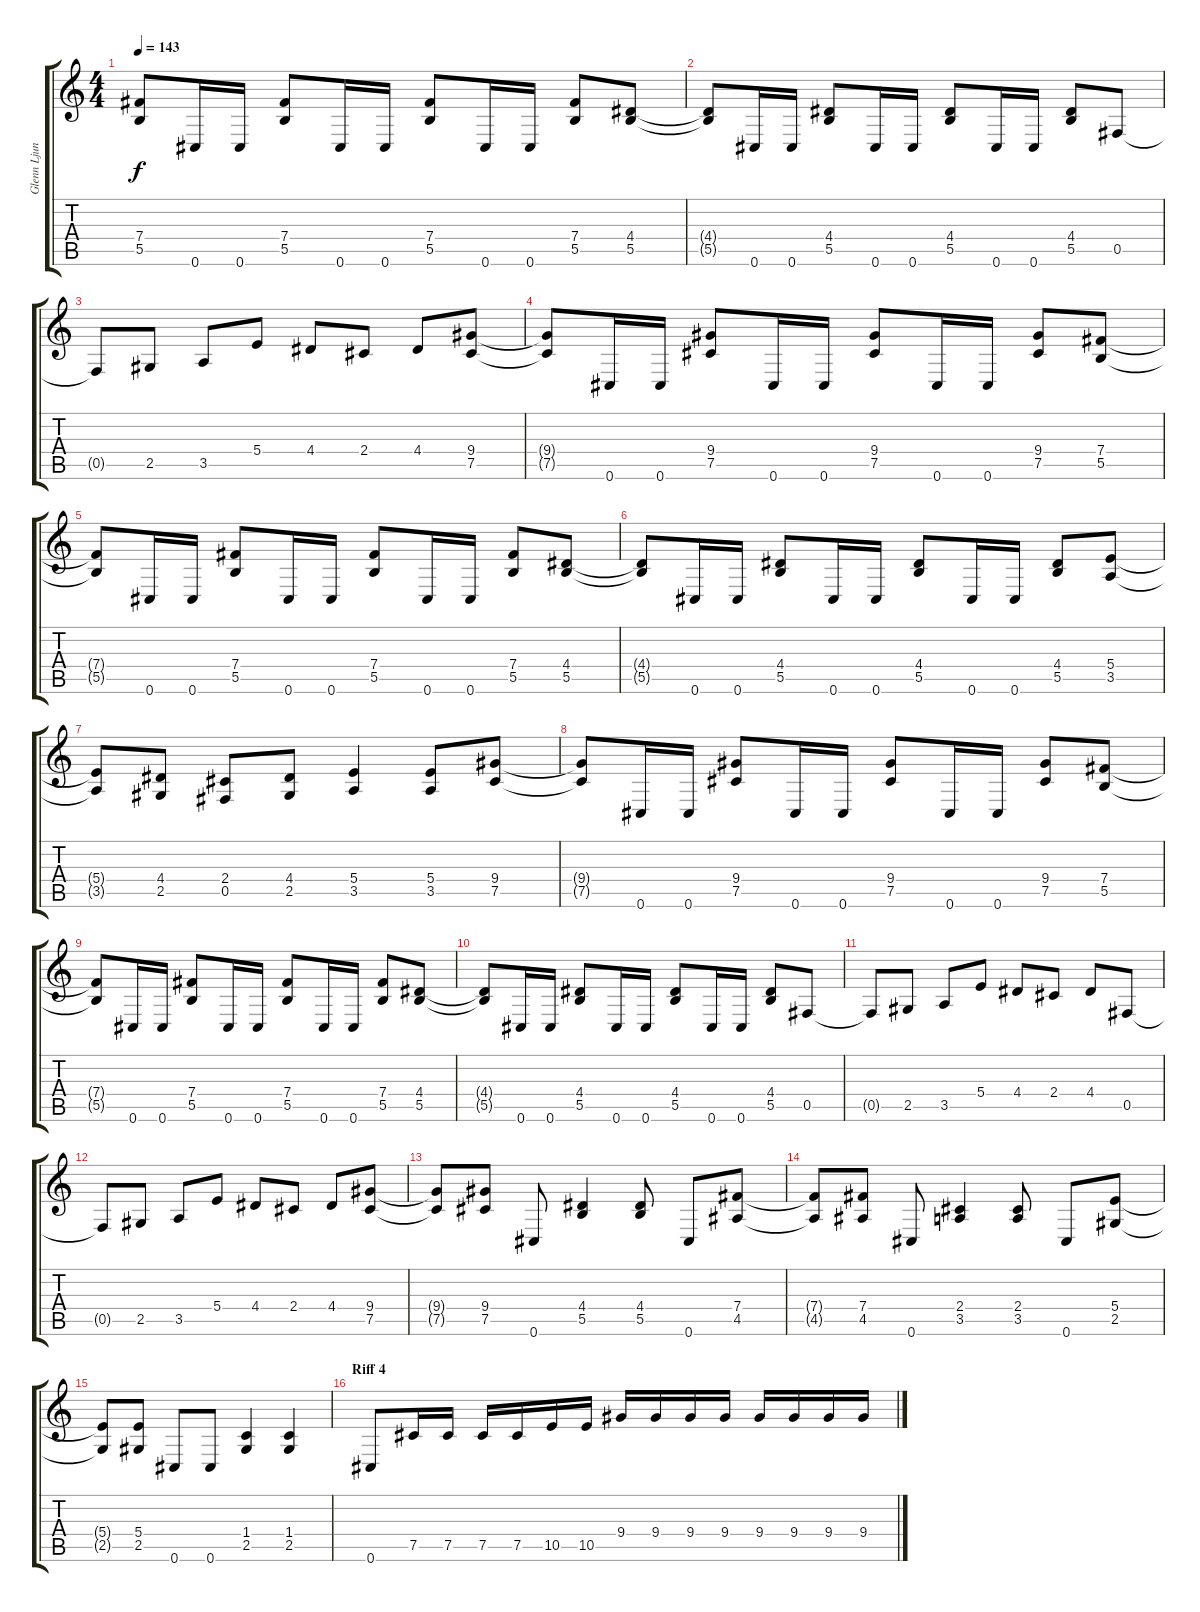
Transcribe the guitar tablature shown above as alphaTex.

\track ("Glenn Ljungström" "Glenn Ljun") {instrument distortionguitar}
\staff {score tabs}
\tuning (Db4 Ab3 E3 B2 Gb2 Db2) {hide}
\ts (4 4)
\tempo 143
\clef g2
\ks c
(7.4{t} 5.5{t}).8{dy f} 0.6.16 0.6.16 (7.4 5.5).8 0.6.16 0.6.16 (7.4 5.5).8 0.6.16 0.6.16 (7.4 5.5).8 (4.4 5.5).8 |
(4.4{t} 5.5{t}).8 0.6.16 0.6.16 (4.4 5.5).8 0.6.16 0.6.16 (4.4 5.5).8 0.6.16 0.6.16 (4.4 5.5).8 0.5.8 |
0.5{t}.8 2.5.8 3.5.8 5.4.8 4.4.8 2.4.8 4.4.8 (9.4 7.5).8 |
(9.4{t} 7.5{t}).8 0.6.16 0.6.16 (9.4 7.5).8 0.6.16 0.6.16 (9.4 7.5).8 0.6.16 0.6.16 (9.4 7.5).8 (7.4 5.5).8 |
(7.4{t} 5.5{t}).8 0.6.16 0.6.16 (7.4 5.5).8 0.6.16 0.6.16 (7.4 5.5).8 0.6.16 0.6.16 (7.4 5.5).8 (4.4 5.5).8 |
(4.4{t} 5.5{t}).8 0.6.16 0.6.16 (4.4 5.5).8 0.6.16 0.6.16 (4.4 5.5).8 0.6.16 0.6.16 (4.4 5.5).8 (5.4 3.5).8 |
(5.4{t} 3.5{t}).8 (4.4 2.5).8 (2.4 0.5).8 (4.4 2.5).8 (5.4 3.5).4 (5.4 3.5).8 (9.4 7.5).8 |
(9.4{t} 7.5{t}).8 0.6.16 0.6.16 (9.4 7.5).8 0.6.16 0.6.16 (9.4 7.5).8 0.6.16 0.6.16 (9.4 7.5).8 (7.4 5.5).8 |
(7.4{t} 5.5{t}).8 0.6.16 0.6.16 (7.4 5.5).8 0.6.16 0.6.16 (7.4 5.5).8 0.6.16 0.6.16 (7.4 5.5).8 (4.4 5.5).8 |
(4.4{t} 5.5{t}).8 0.6.16 0.6.16 (4.4 5.5).8 0.6.16 0.6.16 (4.4 5.5).8 0.6.16 0.6.16 (4.4 5.5).8 0.5.8 |
0.5{t}.8 2.5.8 3.5.8 5.4.8 4.4.8 2.4.8 4.4.8 0.5.8 |
0.5{t}.8 2.5.8 3.5.8 5.4.8 4.4.8 2.4.8 4.4.8 (9.4 7.5).8 |
(9.4{t} 7.5{t}).8 (9.4 7.5).8 0.6.8 (4.4 5.5).4 (4.4 5.5).8 0.6.8 (7.4 4.5).8 |
(7.4{t} 4.5{t}).8 (7.4 4.5).8 0.6.8 (2.4 3.5).4 (2.4 3.5).8 0.6.8 (5.4 2.5).8 |
(5.4{t} 2.5{t}).8 (5.4 2.5).8 0.6.8 0.6.8 (1.4 2.5).4 (1.4 2.5).4 |
\section ("" "Riff 4")
0.6.8 7.5.16 7.5.16 7.5.16 7.5.16 10.5.16 10.5.16 9.4.16 9.4.16 9.4.16 9.4.16 9.4.16 9.4.16 9.4.16 9.4.16
